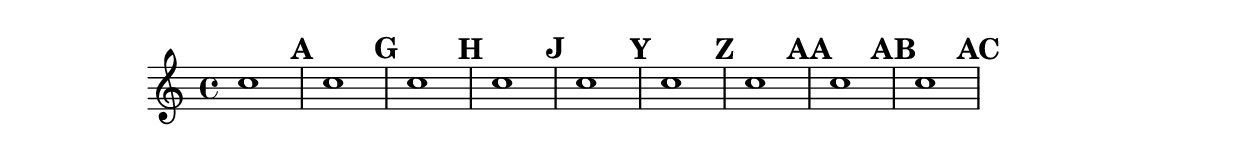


\header {

  texidoc= "Rehearsal marks in letter style: the I is skipped, and
after Z, double letters are used.  The mark may be set with
@code{\mark NUMBER}, or with @code{Score.rehearsalMark}."

}

\version "2.4.0"
\paper { raggedright = ##t } 

\relative c'' {
  c1  \mark \default
  c1  \mark #7
  c1  \mark \default
  c1  \mark \default
  c1  \mark \default
  \set Score.rehearsalMark = #24
  c1  \mark \default
  c1  \mark \default
  c1  \mark \default
  c1  \mark \default
}
